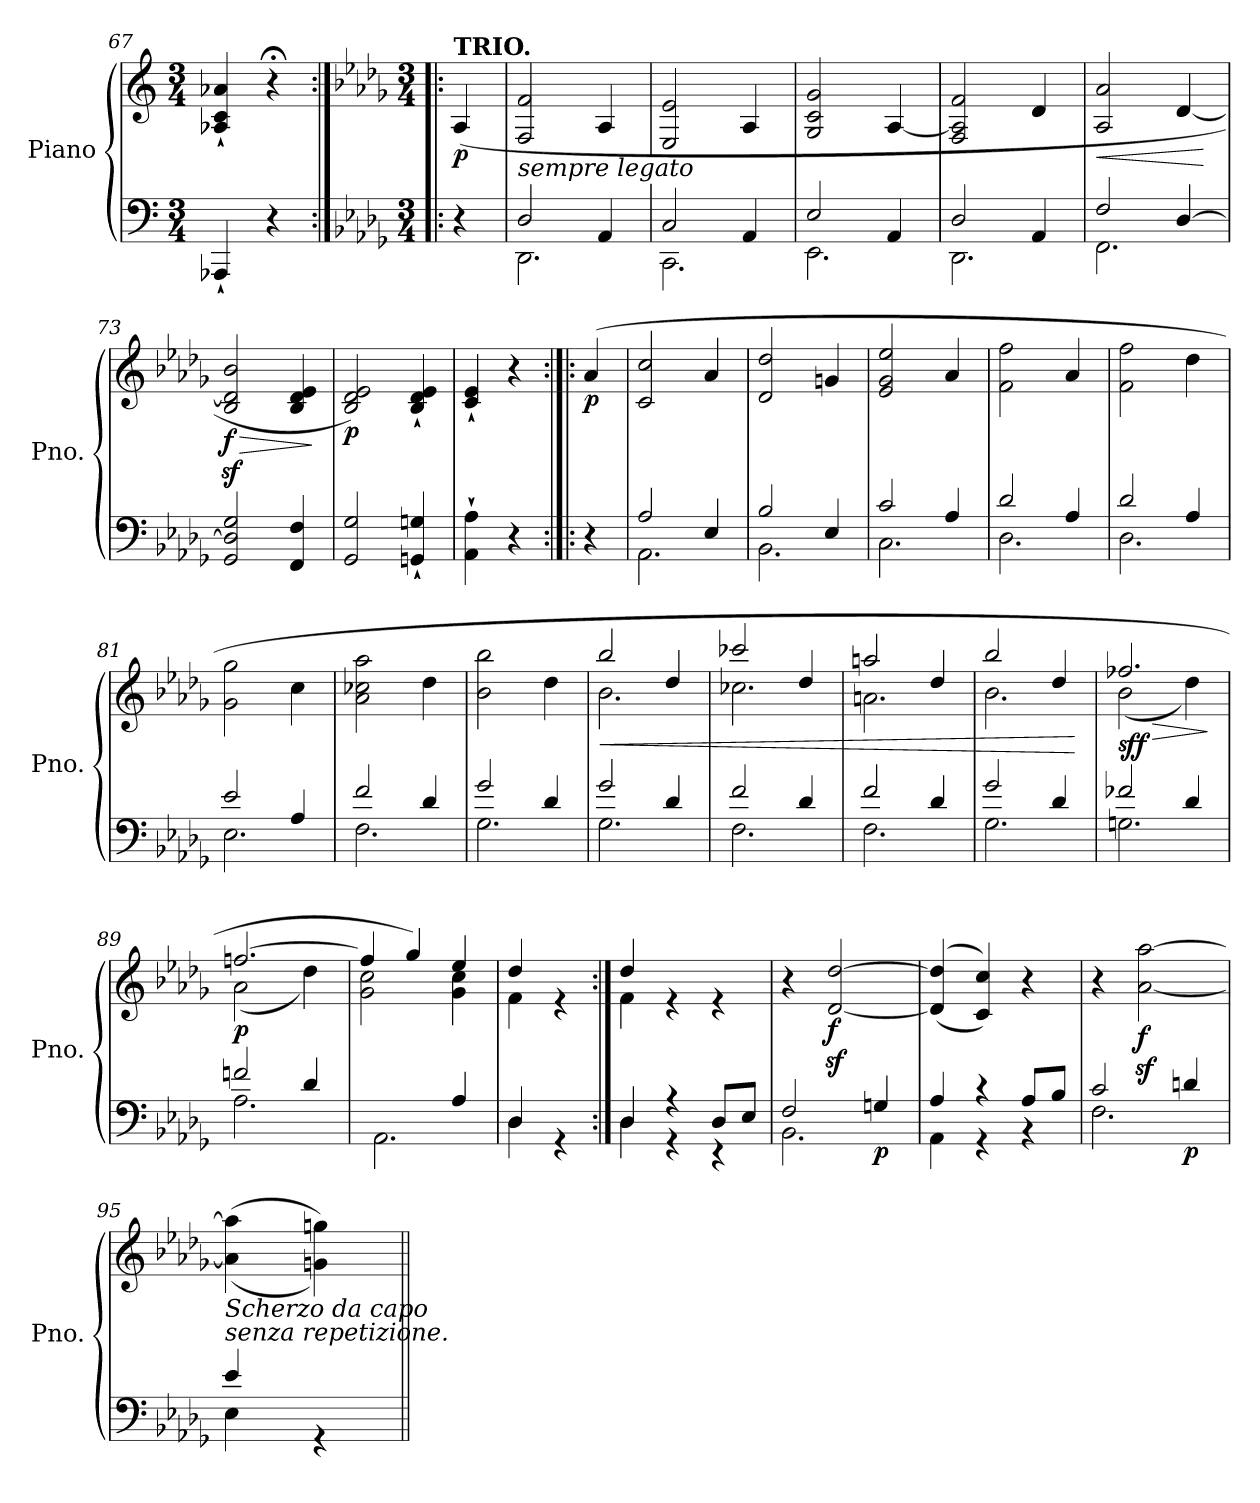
**kern	**kern	**dynam
*part1	*part1	*part1
*staff2	*staff1	*staff1/2
*I"Piano	*	*
*I'Pno.	*	*
*clefF4	*clefG2	*
*k[]	*k[]	*
*M3/4	*M3/4	*
=67	=67	=67
4AAA-X`/	4A-X/` 4c/` 4a-X/`	.
4r	4r;<	.
!!LO:LB:g=z
=67X2:|!|:	=67X2:|!|:	=67X2:|!|:
*k[b-e-a-d-g-]	*k[b-e-a-d-g-]	*
*M3/4	*M3/4	*
!	!LO:TX:a:B:t=TRIO.	!
!	!	!LO:DY:b
4r	(>4A-/	p
=68	=68	=68
*^	*	*
!	!	!LO:TX:b:i:t=sempre legato	!
2D-/	2.DD-\	2F/ 2f/	.
4AA-/	.	4A-/	.
=69	=69	=69	=69
2C/	2.CC\	2E-/ 2e-/	.
4AA-/	.	4A-/	.
=70	=70	=70	=70
2E-/	2.EE-\	2G-/ 2c/ 2g-/	.
4AA-/	.	[4A-/	.
=71	=71	=71	=71
2D-/	2.DD-\	2F/ 2A-/] 2f/	.
4AA-/	.	4d-/	.
=72	=72	=72	=72
!	!	!	!LO:HP:b
2F/	2.FF\	2A-/ 2a-/	<
[4D-/	.	[4d-/	.
*v	*v	*	*
.	.	[
=73	=73	=73
!	!	!LO:HP:b
!	!	!LO:DY:n=1:b
2GG-/ 2D-/] 2G-/	2B-/z< 2d-/]z< 2b-/z<	> f
4FF/ 4F/	4B-/ 4d-/ 4e-/	.
.	.	]
=74	=74	=74
!	!	!LO:DY:b
2GG-/ 2G-/	2B-/ 2d-/ 2e-/)	p
4GGn/` 4Gn/`	4B-/` 4d-/` 4e-/`	.
=75	=75	=75
4AA-\` 4A-\`	4c/` 4e-/`	.
4r	4r	.
=75X3:|!|:	=75X3:|!|:	=75X3:|!|:
!	!	!LO:DY:b
4r	(>4a-/	p
=76	=76	=76
*^	*	*
2A-/	2.AA-\	2c/ 2cc/	.
4E-/	.	4a-/	.
!!LO:PB:g=z
=77	=77	=77	=77
2B-/	2.BB-\	2d-/ 2dd-/	.
4E-/	.	4gn/	.
=78	=78	=78	=78
2c/	2.C\	2e-/ 2g-/ 2ee-/	.
4A-/	.	4a-/	.
=79	=79	=79	=79
2d-/	2.D-\	2f\ 2ff\	.
4A-/	.	4a-/	.
=80	=80	=80	=80
2d-/	2.D-\	2f\ 2ff\	.
4A-/	.	4dd-\	.
=81	=81	=81	=81
2e-/	2.E-\	2g-\ 2gg-\	.
4A-/	.	4cc\	.
=82	=82	=82	=82
2f/	2.F\	2a-\ 2cc-X\ 2aa-\	.
4d-/	.	4dd-\	.
=83	=83	=83	=83
2g-/	2.G-\	2b-\ 2bb-\	.
4d-/	.	4dd-\	.
=84	=84	=84	=84
!	!	!	!LO:HP:b
*	*	*^	*
2g-/	2.G-\	2bb-/	2.b-\	<
4d-/	.	4dd-/	.	.
=85	=85	=85	=85	=85
2f/	2.F\	2ccc-X/	2.cc-X\	.
4d-/	.	4dd-/	.	.
=86	=86	=86	=86	=86
2f/	2.F\	2aan/	2.an\	.
4d-/	.	4dd-/	.	.
=87	=87	=87	=87	=87
2g-/	2.G-\	2bb-/	2.b-\	.
4d-/	.	4dd-/	.	.
*v	*v	*	*	*
*	*v	*v	*
.	.	[
!!LO:LB:g=z
=88	=88	=88
*^	*	*
!	!	!	!LO:HP:b
*	*	*^	*
!	!	!	!	!LO:DY:n=1:b
!	!	!	!	!LO:DY:n=2:b
2f-X/	2.Gn\	2.ff-X/	(<2b-\	> sf f
4d-/	.	.	4dd-\)	.
*v	*v	*	*	*
*	*v	*v	*
.	.	]
=89	=89	=89
*^	*^	*
!	!	!	!	!LO:DY:b
2fn/	2.A-\	[2.ffn/	(<2a-\	p
4d-/	.	.	4dd-\)	.
=90	=90	=90	=90	=90
2AA-/yy	2.AA-\	4ff/]	2g-\ 2cc\	.
.	.	4gg-/)	.	.
4A-/	.	4ee-/	4g-\ 4cc\	.
=90X4	=90X4	=90X4	=90X4	=90X4
4D-/	4D-\	4dd-/	4f\	.
4rGG	4ryy	4re	4ryy	.
=91:|!	=91:|!	=91:|!	=91:|!	=91:|!
4D-/	4D-\	4dd-/	4f\	.
4r	4r	4re	2ryy	.
8D-/L	4r	4re	.	.
8E-/J	.	.	.	.
*	*	*v	*v	*
=92	=92	=92	=92
2F/	2.BB-\	4r	.
!	!	!	!LO:DY:b
.	.	[2d-/z< [2dd-/z<	f
!	!	!	!LO:DY:b=2
4Gn/	.	.	p
=93	=93	=93	=93
4A-/	4AA-\	(<(>4d-/] 4dd-/]	.
4r	4r	4c/ 4cc/))	.
8A-/L	4r	4r	.
8B-/J	.	.	.
=94	=94	=94	=94
2c/	2.F\	4r	.
!	!	!	!LO:DY:b
.	.	[2a-\z< [2aa-\z<	f
!	!	!	!LO:DY:b=2
4dn/	.	.	p
=95	=95	=95	=95
!	!	!LO:TX:b:i:t=Scherzo da capo	!
!	!	!LO:TX:b:i:t=senza repetizione.	!
4e-/	4E-\	(>(>4a-\] 4aa-\]	.
4rGG	4ryy	4gn\ 4ggn\))	.
*v	*v	*	*
=||	=||	=||
*-	*-	*-
